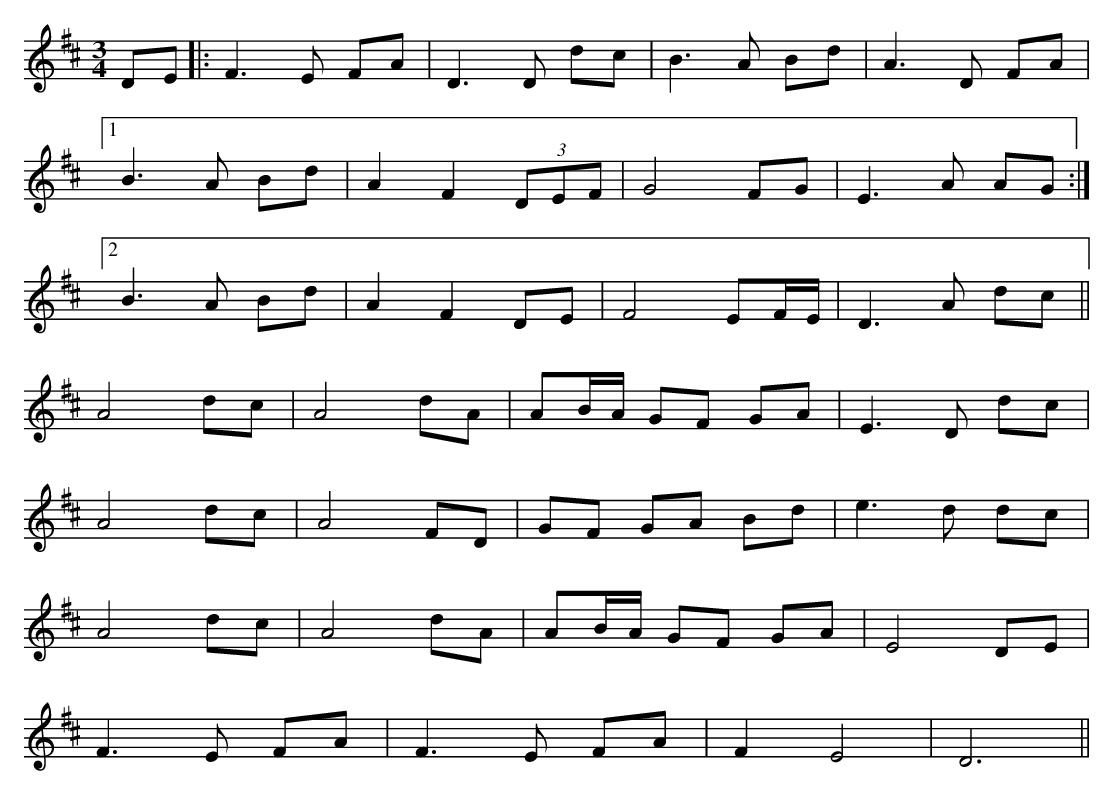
X:1
M:3/4
K:D
DE|:F3E FA|D3D dc|B3A Bd|A3D FA|
[1B3A Bd|A2 F2 (3DEF|G4 FG|E3A AG:|
[2B3A Bd|A2 F2 DE|F4 EF/E/|D3A dc||
A4 dc|A4 dA|AB/A/ GF GA|E3D dc|
A4 dc|A4 FD|GF GA Bd|e3d dc|
A4 dc|A4 dA|AB/A/ GF GA|E4 DE|
F3E FA| F3E FA|F2 E4|D6||
